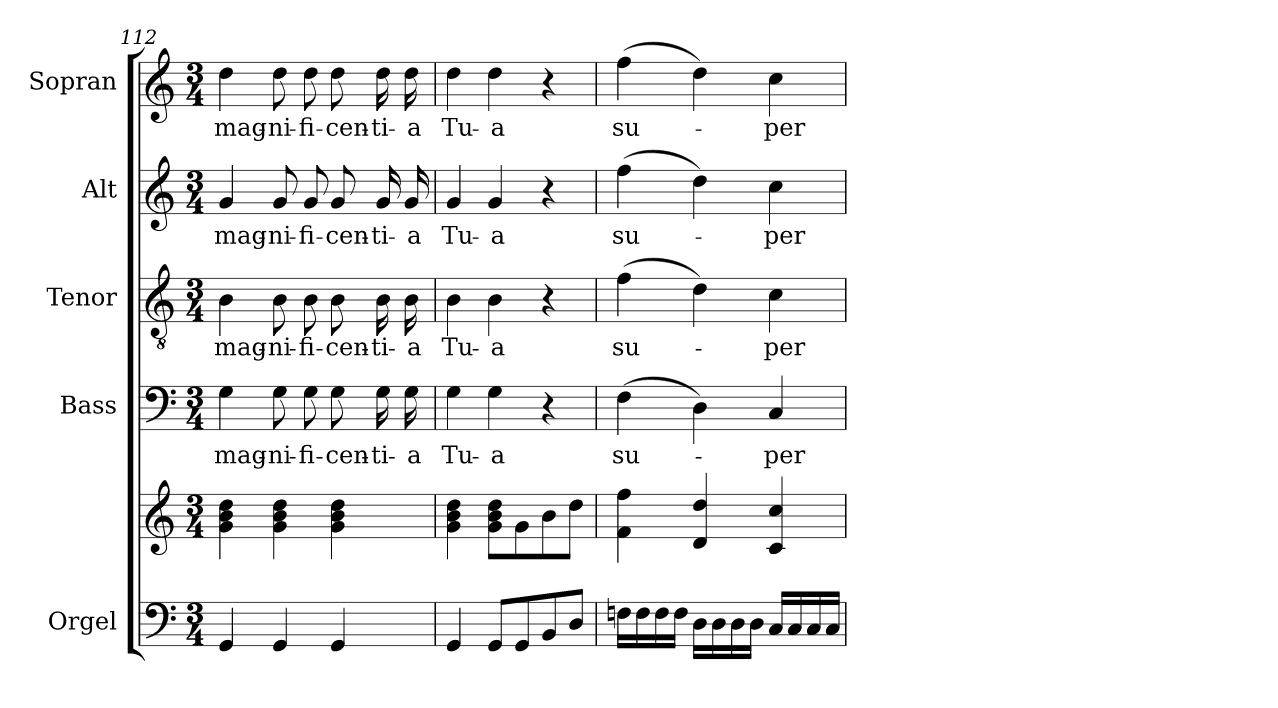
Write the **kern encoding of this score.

**kern	**kern	**kern	**text	**kern	**text	**kern	**text	**kern	**text
*part5	*part5	*part4	*part4	*part3	*part3	*part2	*part2	*part1	*part1
*staff6	*staff5	*staff4	*staff4	*staff3	*staff3	*staff2	*staff2	*staff1	*staff1
*I"Orgel	*	*I"Bass	*	*I"Tenor	*	*I"Alt	*	*I"Sopran	*
*I'Org.	*	*I'B	*	*I'T	*	*I'A	*	*I'S	*
*clefF4	*clefG2	*clefF4	*	*clefGv2	*	*clefG2	*	*clefG2	*
*k[]	*k[]	*k[]	*	*k[]	*	*k[]	*	*k[]	*
*C:	*C:	*C:	*	*C:	*	*C:	*	*C:	*
*M3/4	*M3/4	*M3/4	*	*M3/4	*	*M3/4	*	*M3/4	*
=112	=112	=112	=112	=112	=112	=112	=112	=112	=112
!	!	!	!LO:LY:b	!	!LO:LY:b	!	!LO:LY:b	!	!LO:LY:b
4GG/	4g\ 4b\ 4dd\	4G\	mag-	4B\	mag-	4g/	mag-	4dd\	mag-
!	!	!	!LO:LY:b	!	!LO:LY:b	!	!LO:LY:b	!	!LO:LY:b
4GG/	4g\ 4b\ 4dd\	8G\	-ni-	8B\	-ni-	8g/	-ni-	8dd\	-ni-
!	!	!	!LO:LY:b	!	!LO:LY:b	!	!LO:LY:b	!	!LO:LY:b
.	.	8G\	-fi-	8B\	-fi-	8g/	-fi-	8dd\	-fi-
!	!	!	!LO:LY:b	!	!LO:LY:b	!	!LO:LY:b	!	!LO:LY:b
4GG/	4g\ 4b\ 4dd\	8G\	-cen-	8B\	-cen-	8g/	-cen-	8dd\	-cen-
!	!	!	!LO:LY:b	!	!LO:LY:b	!	!LO:LY:b	!	!LO:LY:b
.	.	16G\	-ti-	16B\	-ti-	16g/	-ti-	16dd\	-ti-
!	!	!	!LO:LY:b	!	!LO:LY:b	!	!LO:LY:b	!	!LO:LY:b
.	.	16G\	-a	16B\	-a	16g/	-a	16dd\	-a
=113	=113	=113	=113	=113	=113	=113	=113	=113	=113
!	!	!	!LO:LY:b	!	!LO:LY:b	!	!LO:LY:b	!	!LO:LY:b
4GG/	4g\ 4b\ 4dd\	4G\	Tu-	4B\	Tu-	4g/	Tu-	4dd\	Tu-
!	!	!	!LO:LY:b	!	!LO:LY:b	!	!LO:LY:b	!	!LO:LY:b
8GG/L	8g\ 8b\ 8dd\L	4G\	-a	4B\	-a	4g/	-a	4dd\	-a
8GG/	8g\	.	.	.	.	.	.	.	.
8BB/	8b\	4r	.	4r	.	4r	.	4r	.
8D/J	8dd\J	.	.	.	.	.	.	.	.
=114	=114	=114	=114	=114	=114	=114	=114	=114	=114
!	!	!	!LO:LY:b	!	!LO:LY:b	!	!LO:LY:b	!	!LO:LY:b
16Fn\LL	4f\ 4ff\	(>4F\	su-	(>4f\	su-	(>4ff\	su-	(>4ff\	su-
16F\	.	.	.	.	.	.	.	.	.
16F\	.	.	.	.	.	.	.	.	.
16F\JJ	.	.	.	.	.	.	.	.	.
16D\LL	4d/ 4dd/	4D\)	.	4d\)	.	4dd\)	.	4dd\)	.
16D\	.	.	.	.	.	.	.	.	.
16D\	.	.	.	.	.	.	.	.	.
16D\JJ	.	.	.	.	.	.	.	.	.
!	!	!	!LO:LY:b	!	!LO:LY:b	!	!LO:LY:b	!	!LO:LY:b
16C/LL	4c/ 4cc/	4C/	-per	4c\	-per	4cc\	-per	4cc\	-per
16C/	.	.	.	.	.	.	.	.	.
16C/	.	.	.	.	.	.	.	.	.
16C/JJ	.	.	.	.	.	.	.	.	.
=	=	=	=	=	=	=	=	=	=
*-	*-	*-	*-	*-	*-	*-	*-	*-	*-
